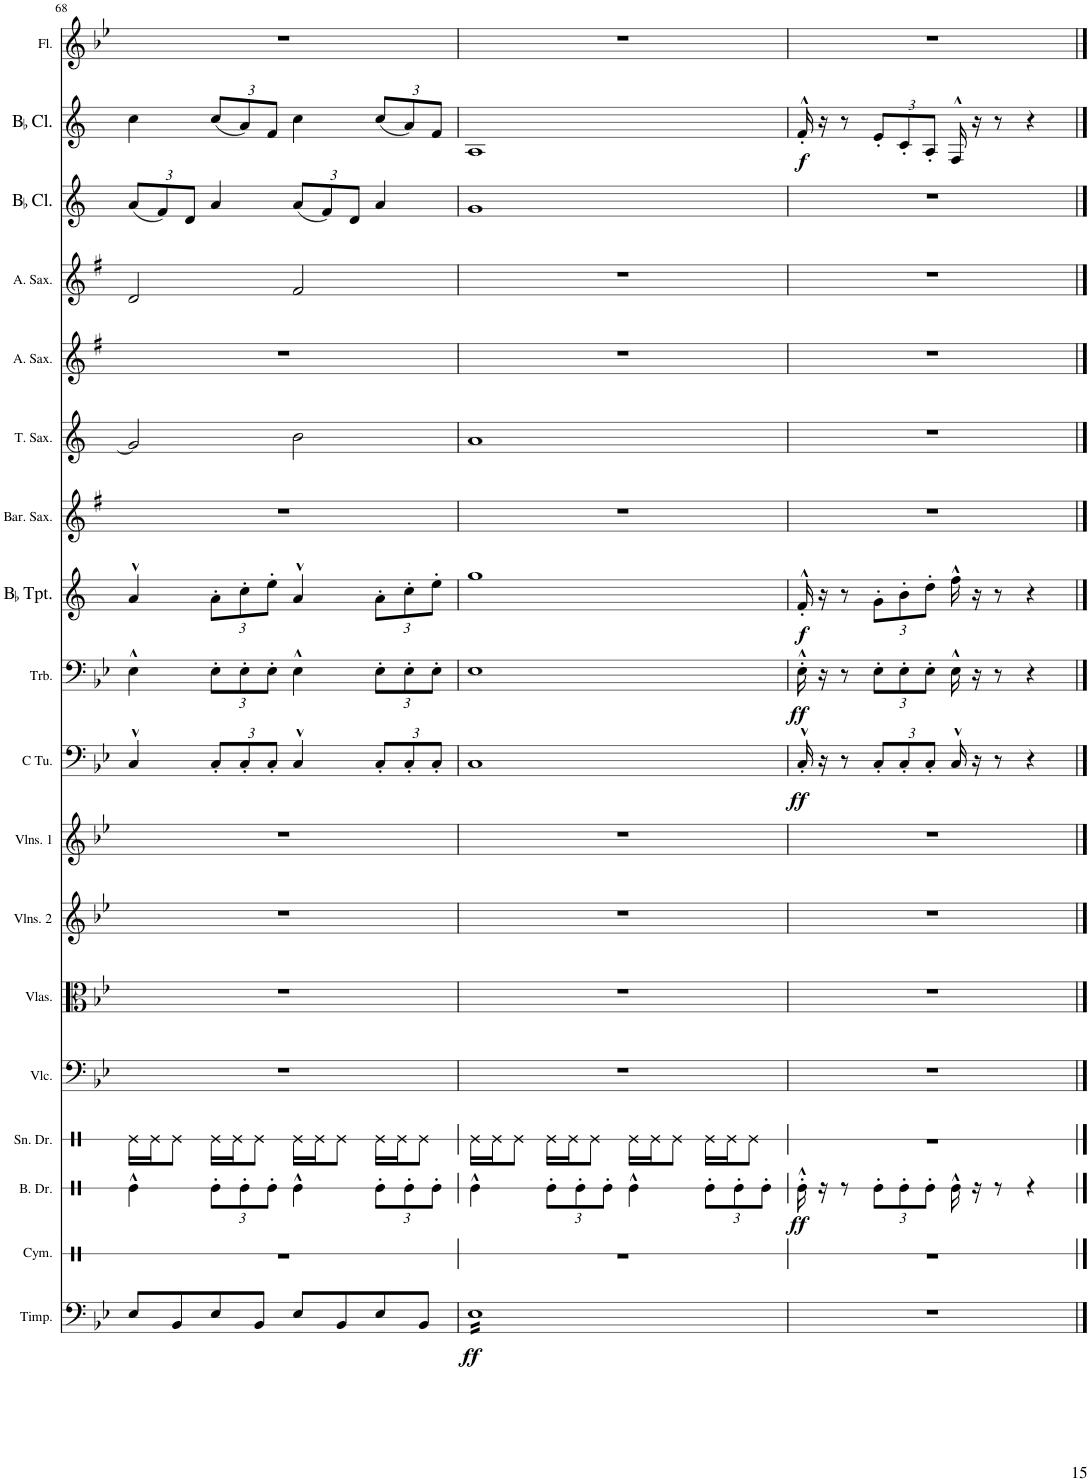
**kern	**dynam	**kern	**kern	**dynam	**kern	**kern	**kern	**kern	**kern	**kern	**dynam	**kern	**dynam	**kern	**dynam	**kern	**kern	**kern	**kern	**kern	**kern	**dynam	**kern
*part18	*part18	*part17	*part16	*part16	*part15	*part14	*part13	*part12	*part11	*part10	*part10	*part9	*part9	*part8	*part8	*part7	*part6	*part5	*part4	*part3	*part2	*part2	*part1
*staff18	*staff18	*staff17	*staff16	*staff16	*staff15	*staff14	*staff13	*staff12	*staff11	*staff10	*staff10	*staff9	*staff9	*staff8	*staff8	*staff7	*staff6	*staff5	*staff4	*staff3	*staff2	*staff2	*staff1
*I"Timpani	*	*I"Cymbal	*I"Bass Drum	*	*I"Snare Drum	*I"Violoncello	*I"Violas	*I"Violins 2	*I"Violins 1	*I"C Tuba	*	*I"Trombone	*	*I"BaccidentalFlat Trumpet	*	*I"Baritone Saxophone	*I"Tenor Saxophone	*I"Alto Saxophone	*I"Alto Saxophone	*I"BaccidentalFlat Clarinet	*I"BaccidentalFlat Clarinet	*	*I"Flute
*I'Timp.	*	*I'Cym.	*I'B. Dr.	*	*I'Sn. Dr.	*I'Vlc.	*I'Vlas.	*I'Vlns. 2	*I'Vlns. 1	*I'C Tu.	*	*I'Trb.	*	*I'BaccidentalFlat Tpt.	*	*I'Bar. Sax.	*I'T. Sax.	*I'A. Sax.	*I'A. Sax.	*I'BaccidentalFlat Cl.	*I'BaccidentalFlat Cl.	*	*I'Fl.
!!LO:PB:g=z
*clefF4	*	*clefX	*clefX	*	*clefX	*clefF4	*clefC3	*clefG2	*clefG2	*clefF4	*	*clefF4	*	*clefG2	*	*clefG2	*clefG2	*clefG2	*clefG2	*clefG2	*clefG2	*	*clefG2
*	*	*	*	*	*	*	*	*	*	*	*	*	*	*Trd1c2	*	*Trd12c21	*Trd8c14	*Trd5c9	*Trd5c9	*Trd1c2	*Trd1c2	*	*
*k[b-e-]	*	*k[]	*k[]	*	*k[]	*k[b-e-]	*k[b-e-]	*k[b-e-]	*k[b-e-]	*k[b-e-]	*	*k[b-e-]	*	*k[]	*	*k[f#]	*k[]	*k[f#]	*k[f#]	*k[]	*k[]	*	*k[b-e-]
*M4/4	*	*M4/4	*M4/4	*	*M4/4	*M4/4	*M4/4	*M4/4	*M4/4	*M4/4	*	*M4/4	*	*M4/4	*	*M4/4	*M4/4	*M4/4	*M4/4	*M4/4	*M4/4	*	*M4/4
*	*	*	*	*	*	*	*	*	*	*	*	*	*	*	*	*	*	*	*	*Xbrackettup	*	*	*
=68	=68	=68	=68	=68	=68	=68	=68	=68	=68	=68	=68	=68	=68	=68	=68	=68	=68	=68	=68	=68	=68	=68	=68
8E-/L	.	1r	4Re^^\	.	16Re\LL	1r	1r	1r	1r	4C^^/	.	4E-^^\	.	4a^^/	.	1r	2g/]	1r	2d/	(12a/L	4cc\	.	1r
.	.	.	.	.	16Re\J	.	.	.	.	.	.	.	.	.	.	.	.	.	.	.	.	.	.
.	.	.	.	.	.	.	.	.	.	.	.	.	.	.	.	.	.	.	.	12f/)	.	.	.
8BB-/	.	.	.	.	8Re\J	.	.	.	.	.	.	.	.	.	.	.	.	.	.	.	.	.	.
.	.	.	.	.	.	.	.	.	.	.	.	.	.	.	.	.	.	.	.	12d/J	.	.	.
*	*	*	*Xbrackettup	*	*	*	*	*	*	*Xbrackettup	*	*Xbrackettup	*	*Xbrackettup	*	*	*	*	*	*	*Xbrackettup	*	*
8E-/	.	.	12Re'\L	.	16Re\LL	.	.	.	.	12C'/L	.	12E-'\L	.	12a'\L	.	.	.	.	.	4a/	(12cc/L	.	.
.	.	.	.	.	16Re\J	.	.	.	.	.	.	.	.	.	.	.	.	.	.	.	.	.	.
.	.	.	12Re'\	.	.	.	.	.	.	12C'/	.	12E-'\	.	12cc'\	.	.	.	.	.	.	12a/)	.	.
8BB-/J	.	.	.	.	8Re\J	.	.	.	.	.	.	.	.	.	.	.	.	.	.	.	.	.	.
.	.	.	12Re'\J	.	.	.	.	.	.	12C'/J	.	12E-'\J	.	12ee'\J	.	.	.	.	.	.	12f/J	.	.
8E-/L	.	.	4Re^^\	.	16Re\LL	.	.	.	.	4C^^/	.	4E-^^\	.	4a^^/	.	.	2b\	.	2f#/	(12a/L	4cc\	.	.
.	.	.	.	.	16Re\J	.	.	.	.	.	.	.	.	.	.	.	.	.	.	.	.	.	.
.	.	.	.	.	.	.	.	.	.	.	.	.	.	.	.	.	.	.	.	12f/)	.	.	.
8BB-/	.	.	.	.	8Re\J	.	.	.	.	.	.	.	.	.	.	.	.	.	.	.	.	.	.
.	.	.	.	.	.	.	.	.	.	.	.	.	.	.	.	.	.	.	.	12d/J	.	.	.
8E-/	.	.	12Re'\L	.	16Re\LL	.	.	.	.	12C'/L	.	12E-'\L	.	12a'\L	.	.	.	.	.	4a/	(12cc/L	.	.
.	.	.	.	.	16Re\J	.	.	.	.	.	.	.	.	.	.	.	.	.	.	.	.	.	.
.	.	.	12Re'\	.	.	.	.	.	.	12C'/	.	12E-'\	.	12cc'\	.	.	.	.	.	.	12a/)	.	.
8BB-/J	.	.	.	.	8Re\J	.	.	.	.	.	.	.	.	.	.	.	.	.	.	.	.	.	.
.	.	.	12Re'\J	.	.	.	.	.	.	12C'/J	.	12E-'\J	.	12ee'\J	.	.	.	.	.	.	12f/J	.	.
=69	=69	=69	=69	=69	=69	=69	=69	=69	=69	=69	=69	=69	=69	=69	=69	=69	=69	=69	=69	=69	=69	=69	=69
!	!LO:DY:b	!	!	!	!	!	!	!	!	!	!	!	!	!	!	!	!	!	!	!	!	!	!
*tremolo	*	*	*	*	*	*	*	*	*	*	*	*	*	*	*	*	*	*	*	*	*	*	*
16E-LL	ff	1r	4Re^^\	.	16Re\LL	1r	1r	1r	1r	1C	.	1E-	.	1gg	.	1r	1a	1r	1r	1g	1A	.	1r
16E-	.	.	.	.	16Re\J	.	.	.	.	.	.	.	.	.	.	.	.	.	.	.	.	.	.
16E-	.	.	.	.	8Re\J	.	.	.	.	.	.	.	.	.	.	.	.	.	.	.	.	.	.
16E-	.	.	.	.	.	.	.	.	.	.	.	.	.	.	.	.	.	.	.	.	.	.	.
16E-	.	.	12Re'\L	.	16Re\LL	.	.	.	.	.	.	.	.	.	.	.	.	.	.	.	.	.	.
16E-	.	.	.	.	16Re\J	.	.	.	.	.	.	.	.	.	.	.	.	.	.	.	.	.	.
.	.	.	12Re'\	.	.	.	.	.	.	.	.	.	.	.	.	.	.	.	.	.	.	.	.
16E-	.	.	.	.	8Re\J	.	.	.	.	.	.	.	.	.	.	.	.	.	.	.	.	.	.
.	.	.	12Re'\J	.	.	.	.	.	.	.	.	.	.	.	.	.	.	.	.	.	.	.	.
16E-	.	.	.	.	.	.	.	.	.	.	.	.	.	.	.	.	.	.	.	.	.	.	.
16E-	.	.	4Re^^\	.	16Re\LL	.	.	.	.	.	.	.	.	.	.	.	.	.	.	.	.	.	.
16E-	.	.	.	.	16Re\J	.	.	.	.	.	.	.	.	.	.	.	.	.	.	.	.	.	.
16E-	.	.	.	.	8Re\J	.	.	.	.	.	.	.	.	.	.	.	.	.	.	.	.	.	.
16E-	.	.	.	.	.	.	.	.	.	.	.	.	.	.	.	.	.	.	.	.	.	.	.
16E-	.	.	12Re'\L	.	16Re\LL	.	.	.	.	.	.	.	.	.	.	.	.	.	.	.	.	.	.
16E-	.	.	.	.	16Re\J	.	.	.	.	.	.	.	.	.	.	.	.	.	.	.	.	.	.
.	.	.	12Re'\	.	.	.	.	.	.	.	.	.	.	.	.	.	.	.	.	.	.	.	.
16E-	.	.	.	.	8Re\J	.	.	.	.	.	.	.	.	.	.	.	.	.	.	.	.	.	.
.	.	.	12Re'\J	.	.	.	.	.	.	.	.	.	.	.	.	.	.	.	.	.	.	.	.
16E-JJ	.	.	.	.	.	.	.	.	.	.	.	.	.	.	.	.	.	.	.	.	.	.	.
*Xtremolo	*	*	*	*	*	*	*	*	*	*	*	*	*	*	*	*	*	*	*	*	*	*	*
=70	=70	=70	=70	=70	=70	=70	=70	=70	=70	=70	=70	=70	=70	=70	=70	=70	=70	=70	=70	=70	=70	=70	=70
!	!	!	!	!LO:DY:b	!	!	!	!	!	!	!LO:DY:b	!	!LO:DY:b	!	!LO:DY:b	!	!	!	!	!	!	!LO:DY:b	!
1r	.	1r	16Re'^^\	ff	1r	1r	1r	1r	1r	16C'^^/	ff	16E-'^^\	ff	16f'^^/	f	1r	1r	1r	1r	1r	16f'^^/	f	1r
.	.	.	16r	.	.	.	.	.	.	16r	.	16r	.	16r	.	.	.	.	.	.	16r	.	.
.	.	.	8r	.	.	.	.	.	.	8r	.	8r	.	8r	.	.	.	.	.	.	8r	.	.
.	.	.	12Re'\L	.	.	.	.	.	.	12C'/L	.	12E-'\L	.	12g'\L	.	.	.	.	.	.	12e'/L	.	.
.	.	.	12Re'\	.	.	.	.	.	.	12C'/	.	12E-'\	.	12b'\	.	.	.	.	.	.	12c'/	.	.
.	.	.	12Re'\J	.	.	.	.	.	.	12C'/J	.	12E-'\J	.	12dd'\J	.	.	.	.	.	.	12A'/J	.	.
.	.	.	16Re^^\	.	.	.	.	.	.	16C^^/	.	16E-^^\	.	16ff^^\	.	.	.	.	.	.	16F^^/	.	.
.	.	.	16r	.	.	.	.	.	.	16r	.	16r	.	16r	.	.	.	.	.	.	16r	.	.
.	.	.	8r	.	.	.	.	.	.	8r	.	8r	.	8r	.	.	.	.	.	.	8r	.	.
.	.	.	4r	.	.	.	.	.	.	4r	.	4r	.	4r	.	.	.	.	.	.	4r	.	.
==	==	==	==	==	==	==	==	==	==	==	==	==	==	==	==	==	==	==	==	==	==	==	==
*-	*-	*-	*-	*-	*-	*-	*-	*-	*-	*-	*-	*-	*-	*-	*-	*-	*-	*-	*-	*-	*-	*-	*-
